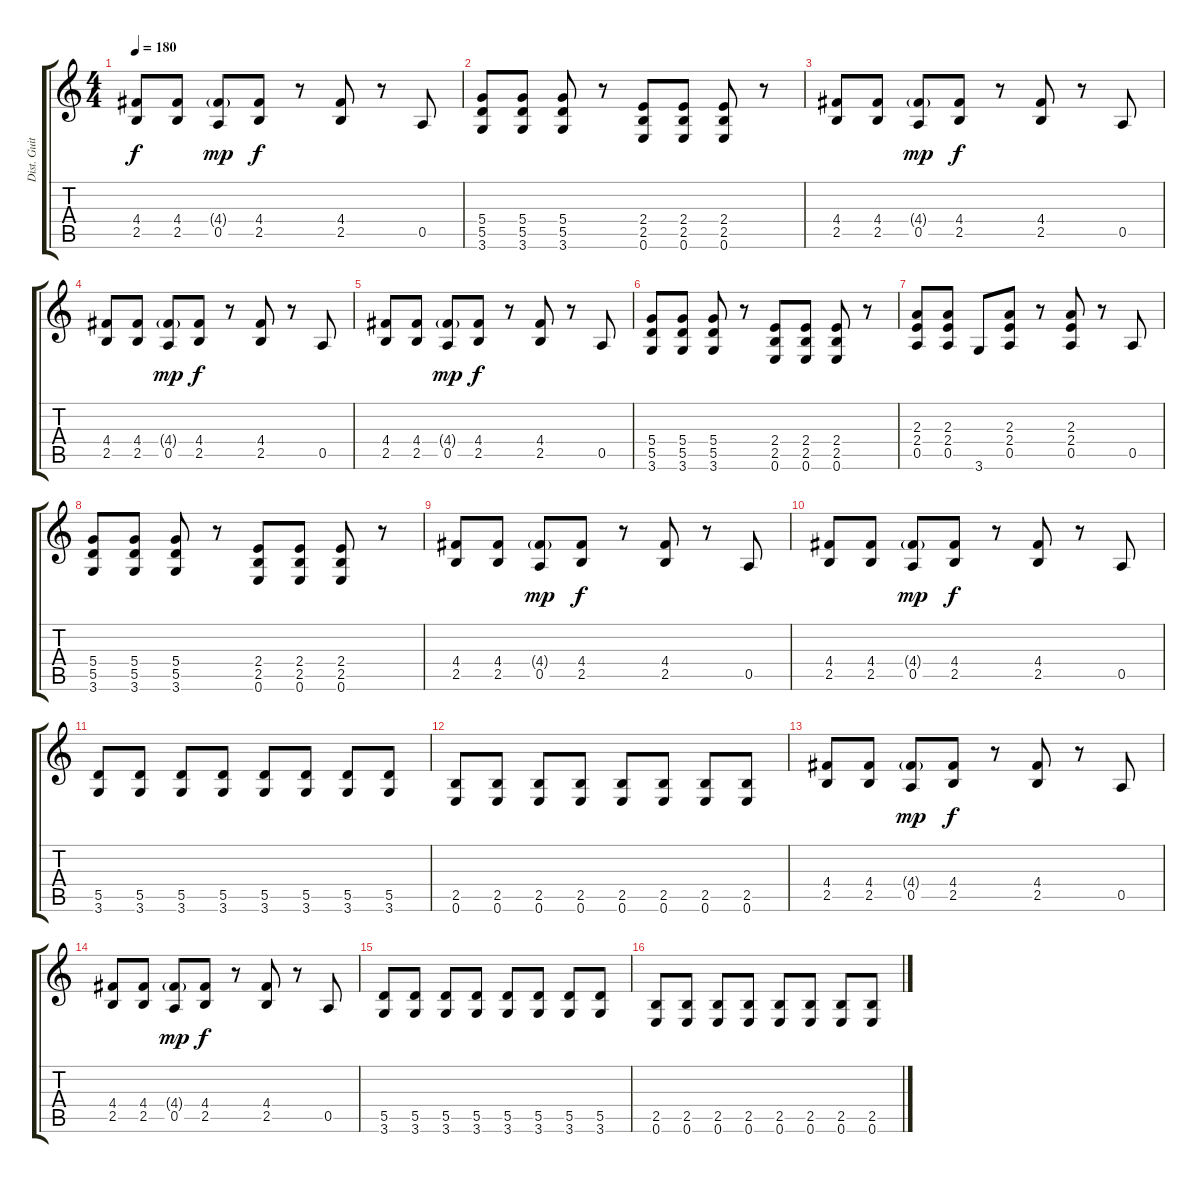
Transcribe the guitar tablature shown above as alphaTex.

\track ("Dist. Guitar 1" "Dist. Guit") {instrument distortionguitar}
\staff {score tabs}
\tuning (E4 B3 G3 D3 A2 E2) {hide}
\ts (4 4)
\tempo 180
\clef g2
\ks c
(4.4 2.5).8{dy f} (4.4 2.5).8 (4.4{g} 0.5).8{dy mp} (4.4 2.5).8{dy f} r.8 (4.4 2.5).8 r.8 0.5.8 |
(5.4 5.5 3.6).8 (5.4 5.5 3.6).8 (5.4 5.5 3.6).8 r.8 (2.4 2.5 0.6).8 (2.4 2.5 0.6).8 (2.4 2.5 0.6).8 r.8 |
(4.4 2.5).8 (4.4 2.5).8 (4.4{g} 0.5).8{dy mp} (4.4 2.5).8{dy f} r.8 (4.4 2.5).8 r.8 0.5.8 |
(4.4 2.5).8 (4.4 2.5).8 (4.4{g} 0.5).8{dy mp} (4.4 2.5).8{dy f} r.8 (4.4 2.5).8 r.8 0.5.8 |
(4.4 2.5).8 (4.4 2.5).8 (4.4{g} 0.5).8{dy mp} (4.4 2.5).8{dy f} r.8 (4.4 2.5).8 r.8 0.5.8 |
(5.4 5.5 3.6).8 (5.4 5.5 3.6).8 (5.4 5.5 3.6).8 r.8 (2.4 2.5 0.6).8 (2.4 2.5 0.6).8 (2.4 2.5 0.6).8 r.8 |
(2.3 2.4 0.5).8 (2.3 2.4 0.5).8 3.6.8 (2.3 2.4 0.5).8 r.8 (2.3 2.4 0.5).8 r.8 0.5.8 |
(5.4 5.5 3.6).8 (5.4 5.5 3.6).8 (5.4 5.5 3.6).8 r.8 (2.4 2.5 0.6).8 (2.4 2.5 0.6).8 (2.4 2.5 0.6).8 r.8 |
(4.4 2.5).8 (4.4 2.5).8 (4.4{g} 0.5).8{dy mp} (4.4 2.5).8{dy f} r.8 (4.4 2.5).8 r.8 0.5.8 |
(4.4 2.5).8 (4.4 2.5).8 (4.4{g} 0.5).8{dy mp} (4.4 2.5).8{dy f} r.8 (4.4 2.5).8 r.8 0.5.8 |
(5.5 3.6).8 (5.5 3.6).8 (5.5 3.6).8 (5.5 3.6).8 (5.5 3.6).8 (5.5 3.6).8 (5.5 3.6).8 (5.5 3.6).8 |
(2.5 0.6).8 (2.5 0.6).8 (2.5 0.6).8 (2.5 0.6).8 (2.5 0.6).8 (2.5 0.6).8 (2.5 0.6).8 (2.5 0.6).8 |
(4.4 2.5).8 (4.4 2.5).8 (4.4{g} 0.5).8{dy mp} (4.4 2.5).8{dy f} r.8 (4.4 2.5).8 r.8 0.5.8 |
(4.4 2.5).8 (4.4 2.5).8 (4.4{g} 0.5).8{dy mp} (4.4 2.5).8{dy f} r.8 (4.4 2.5).8 r.8 0.5.8 |
(5.5 3.6).8 (5.5 3.6).8 (5.5 3.6).8 (5.5 3.6).8 (5.5 3.6).8 (5.5 3.6).8 (5.5 3.6).8 (5.5 3.6).8 |
(2.5 0.6).8 (2.5 0.6).8 (2.5 0.6).8 (2.5 0.6).8 (2.5 0.6).8 (2.5 0.6).8 (2.5 0.6).8 (2.5 0.6).8
